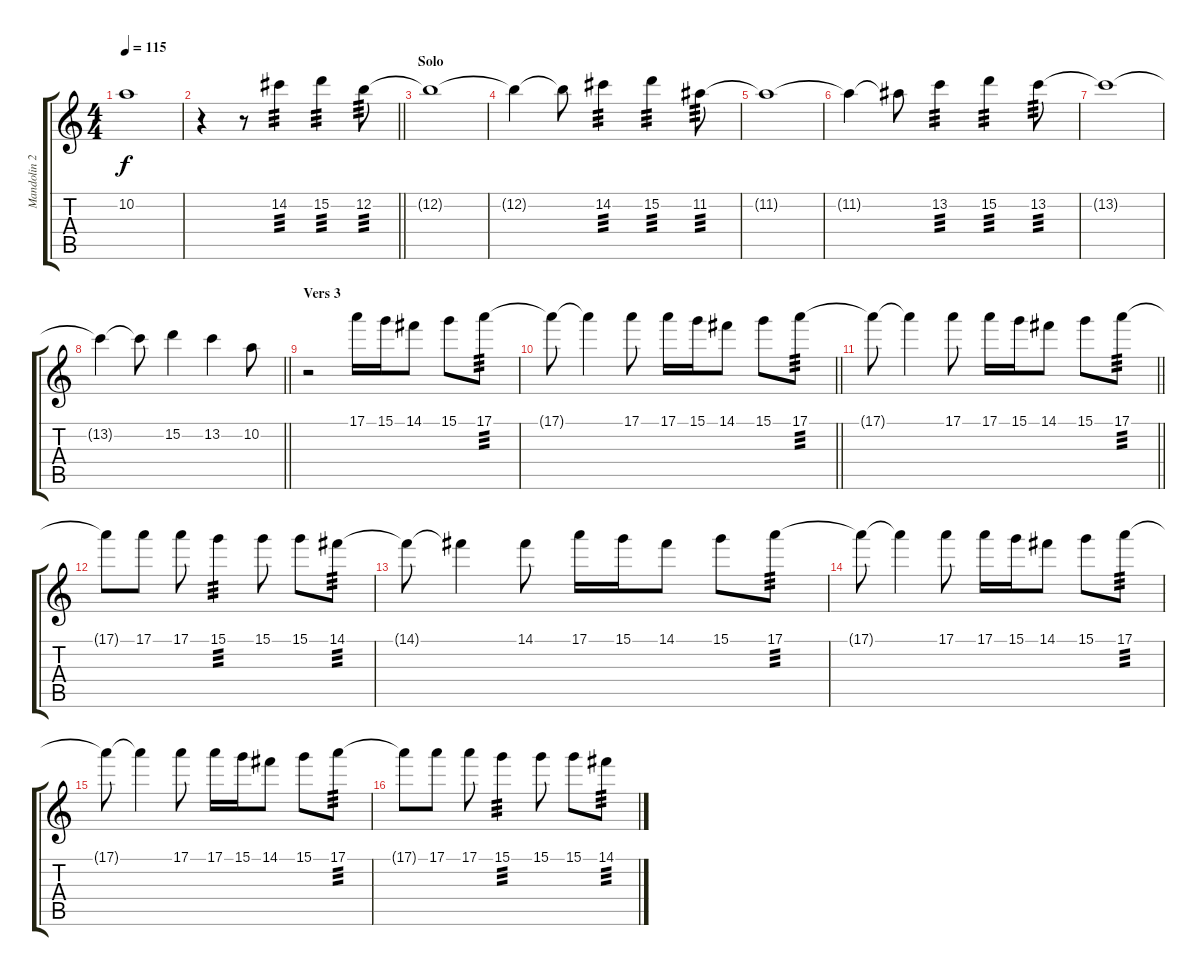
\track ("Mandolin 2" "Mandolin 2") {instrument acousticguitarsteel}
\staff {score tabs}
\tuning (E4 B3 G3 D3 A2 E2) {hide}
\ts (4 4)
\tempo 115
\clef g2
\ks c
10.2{t}.1{dy f} |
\barLineRight lightlight
r.4 r.8 14.2.4{tp 3} 15.2.4{tp 3} 12.2.8{tp 3} |
\section ("" "Solo")
12.2{t}.1 |
12.2{t}.4 12.2{t}.8 14.2.4{tp 3} 15.2.4{tp 3} 11.2.8{tp 3} |
11.2{t}.1 |
11.2{t}.4 11.2{t}.8 13.2.4{tp 3} 15.2.4{tp 3} 13.2.8{tp 3} |
13.2{t}.1 |
\barLineRight lightlight
13.2{t}.4 13.2{t}.8 15.2.4 13.2.4 10.2.8 |
\section ("" "Vers 3")
r.2{volume 8} 17.1.16 15.1.16 14.1.8 15.1.8 17.1.8{tp 3} |
\barLineRight lightlight
17.1{t}.8 17.1{t}.4 17.1.8 17.1.16 15.1.16 14.1.8 15.1.8 17.1.8{tp 3} |
\barLineRight lightlight
17.1{t}.8 17.1{t}.4 17.1.8 17.1.16 15.1.16 14.1.8 15.1.8 17.1.8{tp 3} |
17.1{t}.8 17.1.8 17.1.8 15.1.4{tp 3} 15.1.8 15.1.8 14.1.8{tp 3} |
14.1{t}.8 14.1{t}.4 14.1.8 17.1.16 15.1.16 14.1.8 15.1.8 17.1.8{tp 3} |
17.1{t}.8 17.1{t}.4 17.1.8 17.1.16 15.1.16 14.1.8 15.1.8 17.1.8{tp 3} |
17.1{t}.8 17.1{t}.4 17.1.8 17.1.16 15.1.16 14.1.8 15.1.8 17.1.8{tp 3} |
17.1{t}.8 17.1.8 17.1.8 15.1.4{tp 3} 15.1.8 15.1.8 14.1.8{tp 3}
